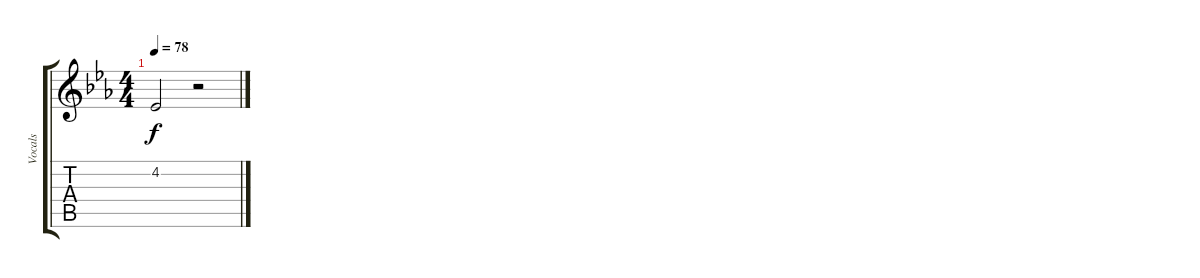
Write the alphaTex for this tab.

\track ("Vocals" "Vocals") {instrument altosax}
\staff {score tabs}
\tuning (E4 B3 G3 D3 A2 E2) {hide}
\ts (4 4)
\tempo 78
\clef g2
\ks eb
4.2{t}.2{dy f} r.2
